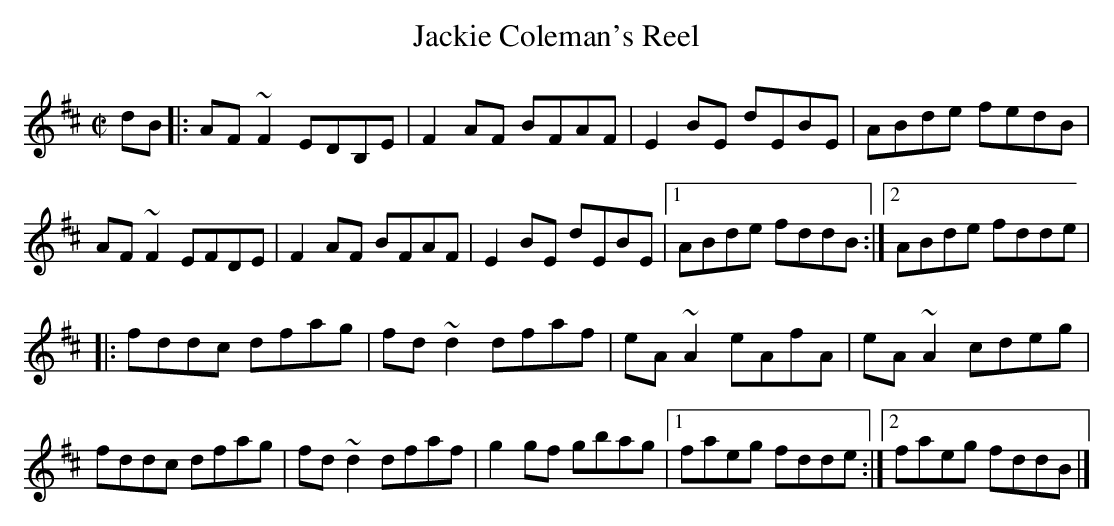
X:1
T:Jackie Coleman's Reel
M:C|
L:1/8
K:D
dB[|:AF~F2 EDB,E|F2AF BFAF|E2BE dEBE|ABde fedB|!
AF~F2 EFDE|F2AF BFAF|E2BE dEBE|1ABde fddB:|2ABde fdde|!
|:fddc dfag|fd~d2 dfaf|eA~A2 eAfA|eA~A2 cdeg|!
fddc dfag|fd~d2 dfaf|g2gf gbag|1faeg fdde:|2faeg fddB|]!
